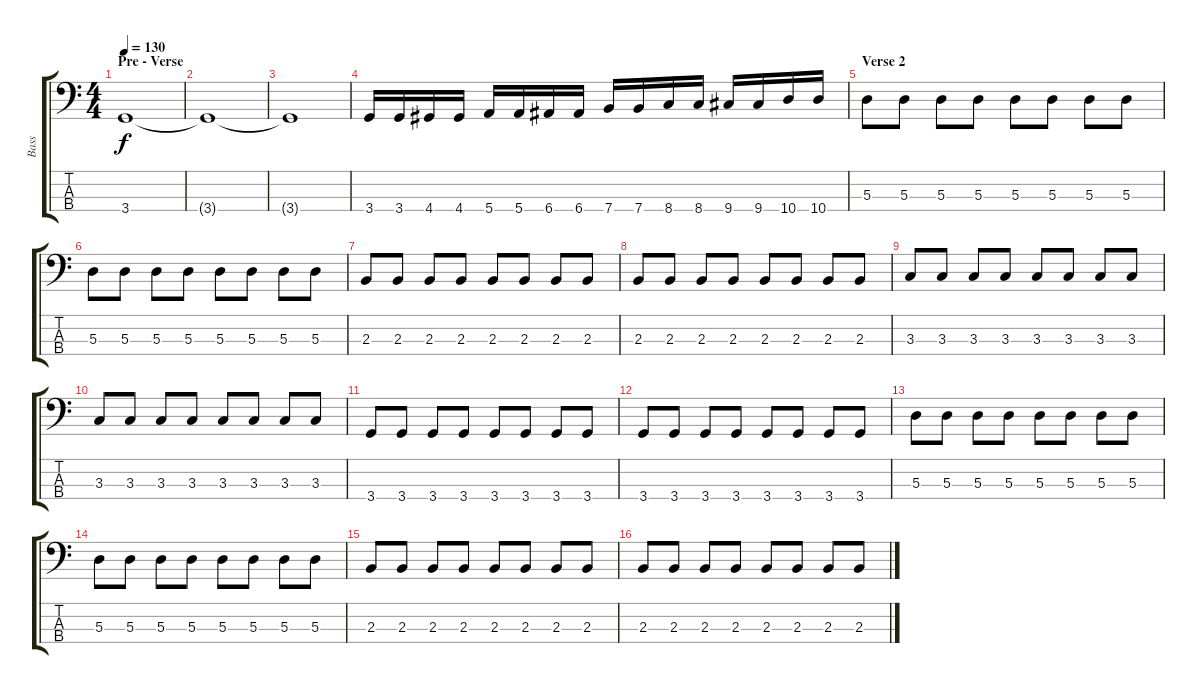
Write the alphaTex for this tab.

\track ("Bass" "Bass") {instrument electricbassfinger}
\staff {score tabs}
\tuning (G2 D2 A1 E1) {hide}
\ts (4 4)
\section ("" "Pre - Verse")
\tempo 130
\clef f4
\ks c
3.4.1{dy f} |
3.4{t}.1 |
3.4{t}.1 |
3.4.16 3.4.16 4.4.16 4.4.16 5.4.16 5.4.16 6.4.16 6.4.16 7.4.16 7.4.16 8.4.16 8.4.16 9.4.16 9.4.16 10.4.16 10.4.16 |
\section ("" "Verse 2")
5.3.8 5.3.8 5.3.8 5.3.8 5.3.8 5.3.8 5.3.8 5.3.8 |
5.3.8 5.3.8 5.3.8 5.3.8 5.3.8 5.3.8 5.3.8 5.3.8 |
2.3.8 2.3.8 2.3.8 2.3.8 2.3.8 2.3.8 2.3.8 2.3.8 |
2.3.8 2.3.8 2.3.8 2.3.8 2.3.8 2.3.8 2.3.8 2.3.8 |
3.3.8 3.3.8 3.3.8 3.3.8 3.3.8 3.3.8 3.3.8 3.3.8 |
3.3.8 3.3.8 3.3.8 3.3.8 3.3.8 3.3.8 3.3.8 3.3.8 |
3.4.8 3.4.8 3.4.8 3.4.8 3.4.8 3.4.8 3.4.8 3.4.8 |
3.4.8 3.4.8 3.4.8 3.4.8 3.4.8 3.4.8 3.4.8 3.4.8 |
5.3.8 5.3.8 5.3.8 5.3.8 5.3.8 5.3.8 5.3.8 5.3.8 |
5.3.8 5.3.8 5.3.8 5.3.8 5.3.8 5.3.8 5.3.8 5.3.8 |
2.3.8 2.3.8 2.3.8 2.3.8 2.3.8 2.3.8 2.3.8 2.3.8 |
2.3.8 2.3.8 2.3.8 2.3.8 2.3.8 2.3.8 2.3.8 2.3.8
